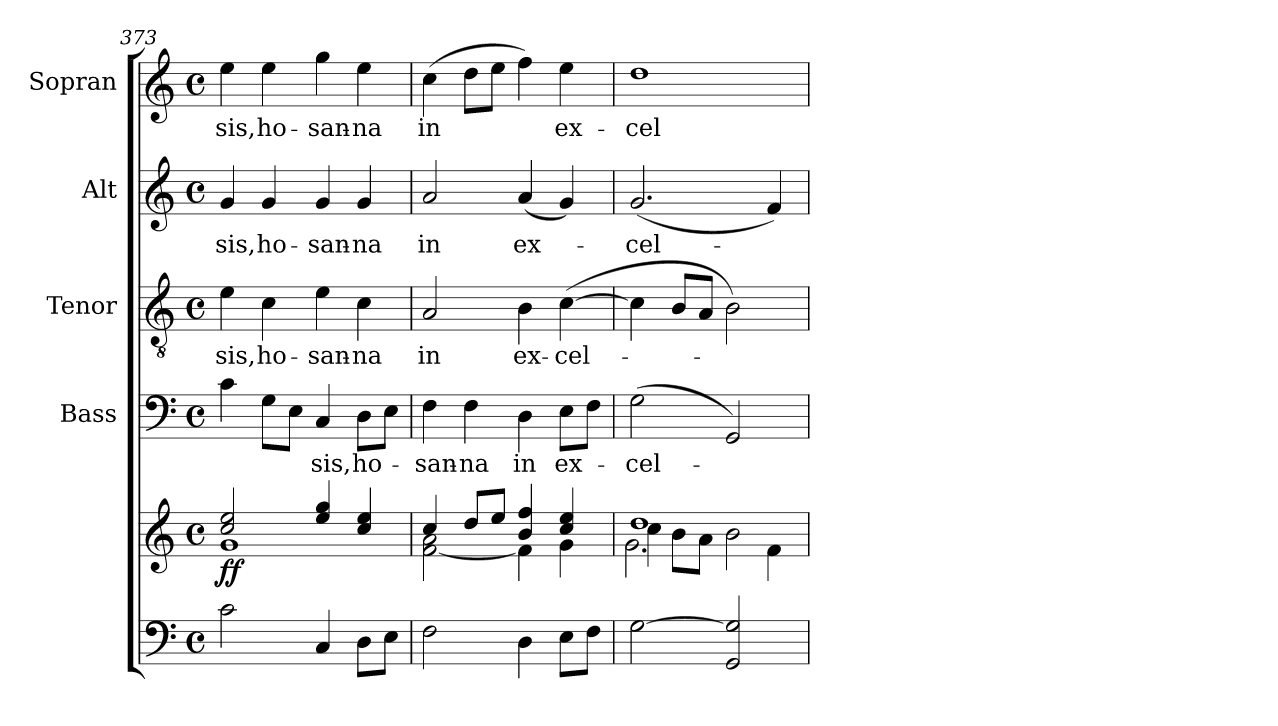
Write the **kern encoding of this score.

**kern	**kern	**dynam	**kern	**text	**kern	**text	**kern	**text	**kern	**text
*part5	*part5	*part5	*part4	*part4	*part3	*part3	*part2	*part2	*part1	*part1
*staff6	*staff5	*staff5/6	*staff4	*staff4	*staff3	*staff3	*staff2	*staff2	*staff1	*staff1
*	*	*	*I"Bass	*	*I"Tenor	*	*I"Alt	*	*I"Sopran	*
*	*	*	*I'B.	*	*I'T.	*	*I'A.	*	*I'S.	*
*clefF4	*clefG2	*	*clefF4	*	*clefGv2	*	*clefG2	*	*clefG2	*
*k[]	*k[]	*	*k[]	*	*k[]	*	*k[]	*	*k[]	*
*C:	*C:	*	*C:	*	*C:	*	*C:	*	*C:	*
*M4/4	*M4/4	*	*M4/4	*	*M4/4	*	*M4/4	*	*M4/4	*
*met(c)	*met(c)	*	*met(c)	*	*met(c)	*	*met(c)	*	*met(c)	*
=373	=373	=373	=373	=373	=373	=373	=373	=373	=373	=373
*	*^	*	*	*	*	*	*	*	*	*
!	!	!	!LO:DY:b	!	!	!	!LO:LY:b	!	!LO:LY:b	!	!LO:LY:b
2c\	2cc/ 2ee/	1g	ff	4c\	.	4e\	-sis,	4g/	-sis,	4ee\	-sis,
!	!	!	!	!	!	!	!LO:LY:b	!	!LO:LY:b	!	!LO:LY:b
.	.	.	.	8G\L	.	4c\	ho-	4g/	ho-	4ee\	ho-
.	.	.	.	8E\J	.	.	.	.	.	.	.
!	!	!	!	!	!LO:LY:b	!	!LO:LY:b	!	!LO:LY:b	!	!LO:LY:b
4C/	4ee/ 4gg/	.	.	4C/	-sis,	4e\	-san-	4g/	-san-	4gg\	-san-
!	!	!	!	!	!LO:LY:b	!	!LO:LY:b	!	!LO:LY:b	!	!LO:LY:b
8D\L	4cc/ 4ee/	.	.	8D\L	ho-	4c\	-na	4g/	-na	4ee\	-na
8E\J	.	.	.	8E\J	.	.	.	.	.	.	.
=374	=374	=374	=374	=374	=374	=374	=374	=374	=374	=374	=374
!	!	!	!	!	!LO:LY:b	!	!LO:LY:b	!	!LO:LY:b	!	!LO:LY:b
2F\	4cc/	[<2f\ 2a\	.	4F\	-san-	2A/	in	2a/	in	(>4cc\	in
!	!	!	!	!	!LO:LY:b	!	!	!	!	!	!
.	8dd/L	.	.	4F\	-na	.	.	.	.	8dd\L	.
.	8ee/J	.	.	.	.	.	.	.	.	8ee\J	.
!	!	!	!	!	!LO:LY:b	!	!LO:LY:b	!	!LO:LY:b	!	!
4D\	4b/ 4ff/	4f\]	.	4D\	in	4B\	ex-	(<4a/	ex-	4ff\)	.
!	!	!	!	!	!LO:LY:b	!	!LO:LY:b	!	!	!	!LO:LY:b
8E\L	4cc/ 4ee/	4g\	.	8E\L	ex-	(>[4c\	-cel-	4g/)	.	4ee\	ex-
8F\J	.	.	.	8F\J	.	.	.	.	.	.	.
=375	=375	=375	=375	=375	=375	=375	=375	=375	=375	=375	=375
*	*	*^	*	*	*	*	*	*	*	*	*
!	!	!	!	!	!	!LO:LY:b	!	!	!	!LO:LY:b	!	!LO:LY:b
[2G\	1dd	4cc\	2.g\	.	(>2G\	-cel-	4c\]	.	(<2.g/	-cel-	1dd	-cel-
.	.	8b\L	.	.	.	.	8B/L	.	.	.	.	.
.	.	8a\J	.	.	.	.	8A/J	.	.	.	.	.
2GG/ 2G/]	.	2b\	.	.	2GG/)	.	2B\)	.	.	.	.	.
.	.	.	4f\	.	.	.	.	.	4f/)	.	.	.
*	*v	*v	*v	*	*	*	*	*	*	*	*	*
=	=	=	=	=	=	=	=	=	=	=
*-	*-	*-	*-	*-	*-	*-	*-	*-	*-	*-
